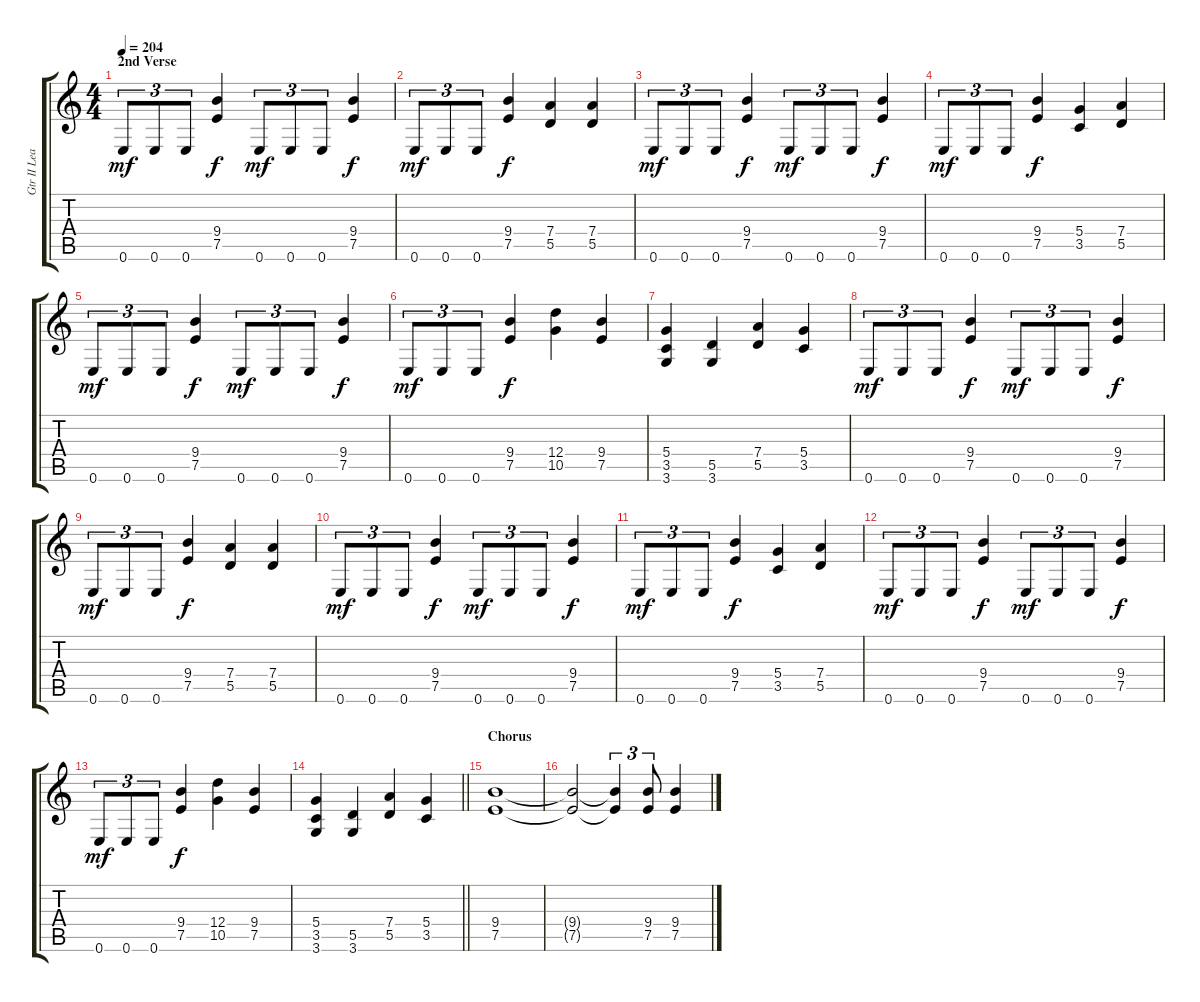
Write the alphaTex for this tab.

\track ("Gtr II Lead" "Gtr II Lea") {instrument overdrivenguitar}
\staff {score tabs}
\tuning (E4 B3 G3 D3 A2 E2) {hide}
\ts (4 4)
\section ("" "2nd Verse")
\tempo 204
\clef g2
\ks c
0.6.8{tu (3 2) dy mf} 0.6.8{tu (3 2)} 0.6.8{tu (3 2)} (9.4 7.5).4{dy f} 0.6.8{tu (3 2) dy mf} 0.6.8{tu (3 2)} 0.6.8{tu (3 2)} (9.4 7.5).4{dy f} |
0.6.8{tu (3 2) dy mf} 0.6.8{tu (3 2)} 0.6.8{tu (3 2)} (9.4 7.5).4{dy f} (7.4 5.5).4 (7.4 5.5).4 |
0.6.8{tu (3 2) dy mf} 0.6.8{tu (3 2)} 0.6.8{tu (3 2)} (9.4 7.5).4{dy f} 0.6.8{tu (3 2) dy mf} 0.6.8{tu (3 2)} 0.6.8{tu (3 2)} (9.4 7.5).4{dy f} |
0.6.8{tu (3 2) dy mf} 0.6.8{tu (3 2)} 0.6.8{tu (3 2)} (9.4 7.5).4{dy f} (5.4 3.5).4 (7.4 5.5).4 |
0.6.8{tu (3 2) dy mf} 0.6.8{tu (3 2)} 0.6.8{tu (3 2)} (9.4 7.5).4{dy f} 0.6.8{tu (3 2) dy mf} 0.6.8{tu (3 2)} 0.6.8{tu (3 2)} (9.4 7.5).4{dy f} |
0.6.8{tu (3 2) dy mf} 0.6.8{tu (3 2)} 0.6.8{tu (3 2)} (9.4 7.5).4{dy f} (12.4 10.5).4 (9.4 7.5).4 |
(5.4 3.5 3.6).4 (5.5 3.6).4 (7.4 5.5).4 (5.4 3.5).4 |
0.6.8{tu (3 2) dy mf} 0.6.8{tu (3 2)} 0.6.8{tu (3 2)} (9.4 7.5).4{dy f} 0.6.8{tu (3 2) dy mf} 0.6.8{tu (3 2)} 0.6.8{tu (3 2)} (9.4 7.5).4{dy f} |
0.6.8{tu (3 2) dy mf} 0.6.8{tu (3 2)} 0.6.8{tu (3 2)} (9.4 7.5).4{dy f} (7.4 5.5).4 (7.4 5.5).4 |
0.6.8{tu (3 2) dy mf} 0.6.8{tu (3 2)} 0.6.8{tu (3 2)} (9.4 7.5).4{dy f} 0.6.8{tu (3 2) dy mf} 0.6.8{tu (3 2)} 0.6.8{tu (3 2)} (9.4 7.5).4{dy f} |
0.6.8{tu (3 2) dy mf} 0.6.8{tu (3 2)} 0.6.8{tu (3 2)} (9.4 7.5).4{dy f} (5.4 3.5).4 (7.4 5.5).4 |
0.6.8{tu (3 2) dy mf} 0.6.8{tu (3 2)} 0.6.8{tu (3 2)} (9.4 7.5).4{dy f} 0.6.8{tu (3 2) dy mf} 0.6.8{tu (3 2)} 0.6.8{tu (3 2)} (9.4 7.5).4{dy f} |
0.6.8{tu (3 2) dy mf} 0.6.8{tu (3 2)} 0.6.8{tu (3 2)} (9.4 7.5).4{dy f} (12.4 10.5).4 (9.4 7.5).4 |
\barLineRight lightlight
(5.4 3.5 3.6).4 (5.5 3.6).4 (7.4 5.5).4 (5.4 3.5).4 |
\section ("" "Chorus")
(9.4 7.5).1 |
(9.4{t} 7.5{t}).2 (9.4{t} 7.5{t}).4{tu (3 2)} (9.4 7.5).8{tu (3 2)} (9.4 7.5).4
